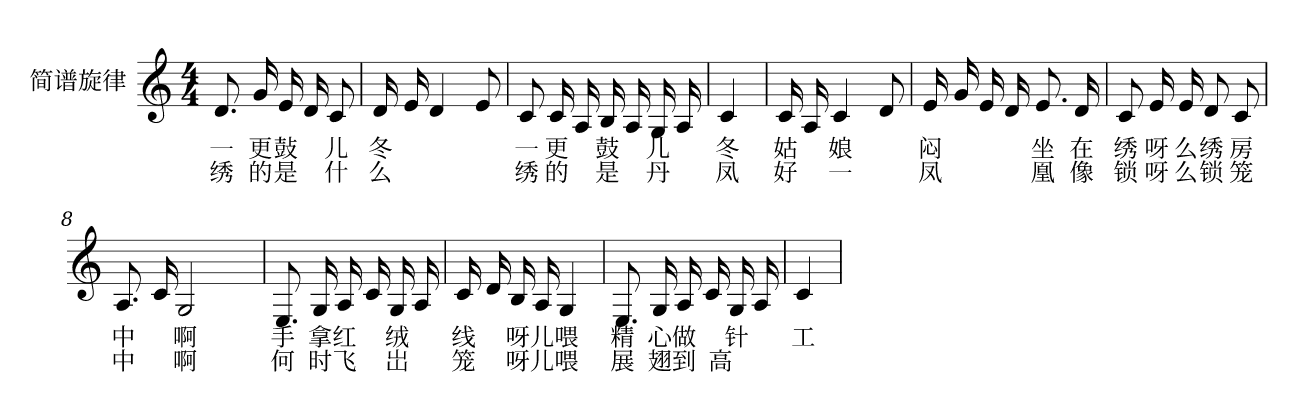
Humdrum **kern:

**kern	**text	**text
*part1	*part1	*part1
*staff1	*staff1	*staff1
*I"简谱旋律	*	*
*k[]	*	*
*M4/4	*	*
=1	=1	=1
8.d	一	绣
16g	更	的
16e	鼔	是
16d	.	.
8c	儿	什
=2	=2	=2
16d	冬	么
16e	.	.
4d	.	.
8e	.	.
=3	=3	=3
8c	一	绣
16c	更	的
16A	.	.
16B	鼓	是
16A	.	.
16G	儿	丹
16A	.	.
=4	=4	=4
4c	冬	凤
=5	=5	=5
16c	姑	好
16A	.	.
4c	娘	一
8d	.	.
=6	=6	=6
16e	闷	凤
16g	.	.
16e	.	.
16d	.	.
8.e	坐	凰
16d	在	像
=7	=7	=7
8c	绣	锁
16e	呀	呀
16e	么	么
8d	绣	锁
8c	房	笼
=8	=8	=8
8.A	中	中
16c	.	.
!LO:N:vis=2	!	!
2.G	啊	啊
=9	=9	=9
8.E	手	何
16G	拿	时
16A	红	飞
16c	.	.
16G	绒	岀
16A	.	.
=10	=10	=10
16c	线	笼
16d	.	.
16B	呀	呀
16A	儿	儿
4G	喂	喂
=11	=11	=11
8.E	精	展
16G	心	翅
16A	做	到
16c	.	.
16G	针	高
16A	.	.
=12	=12	=12
4c	工	.
=	=	=
*-	*-	*-
